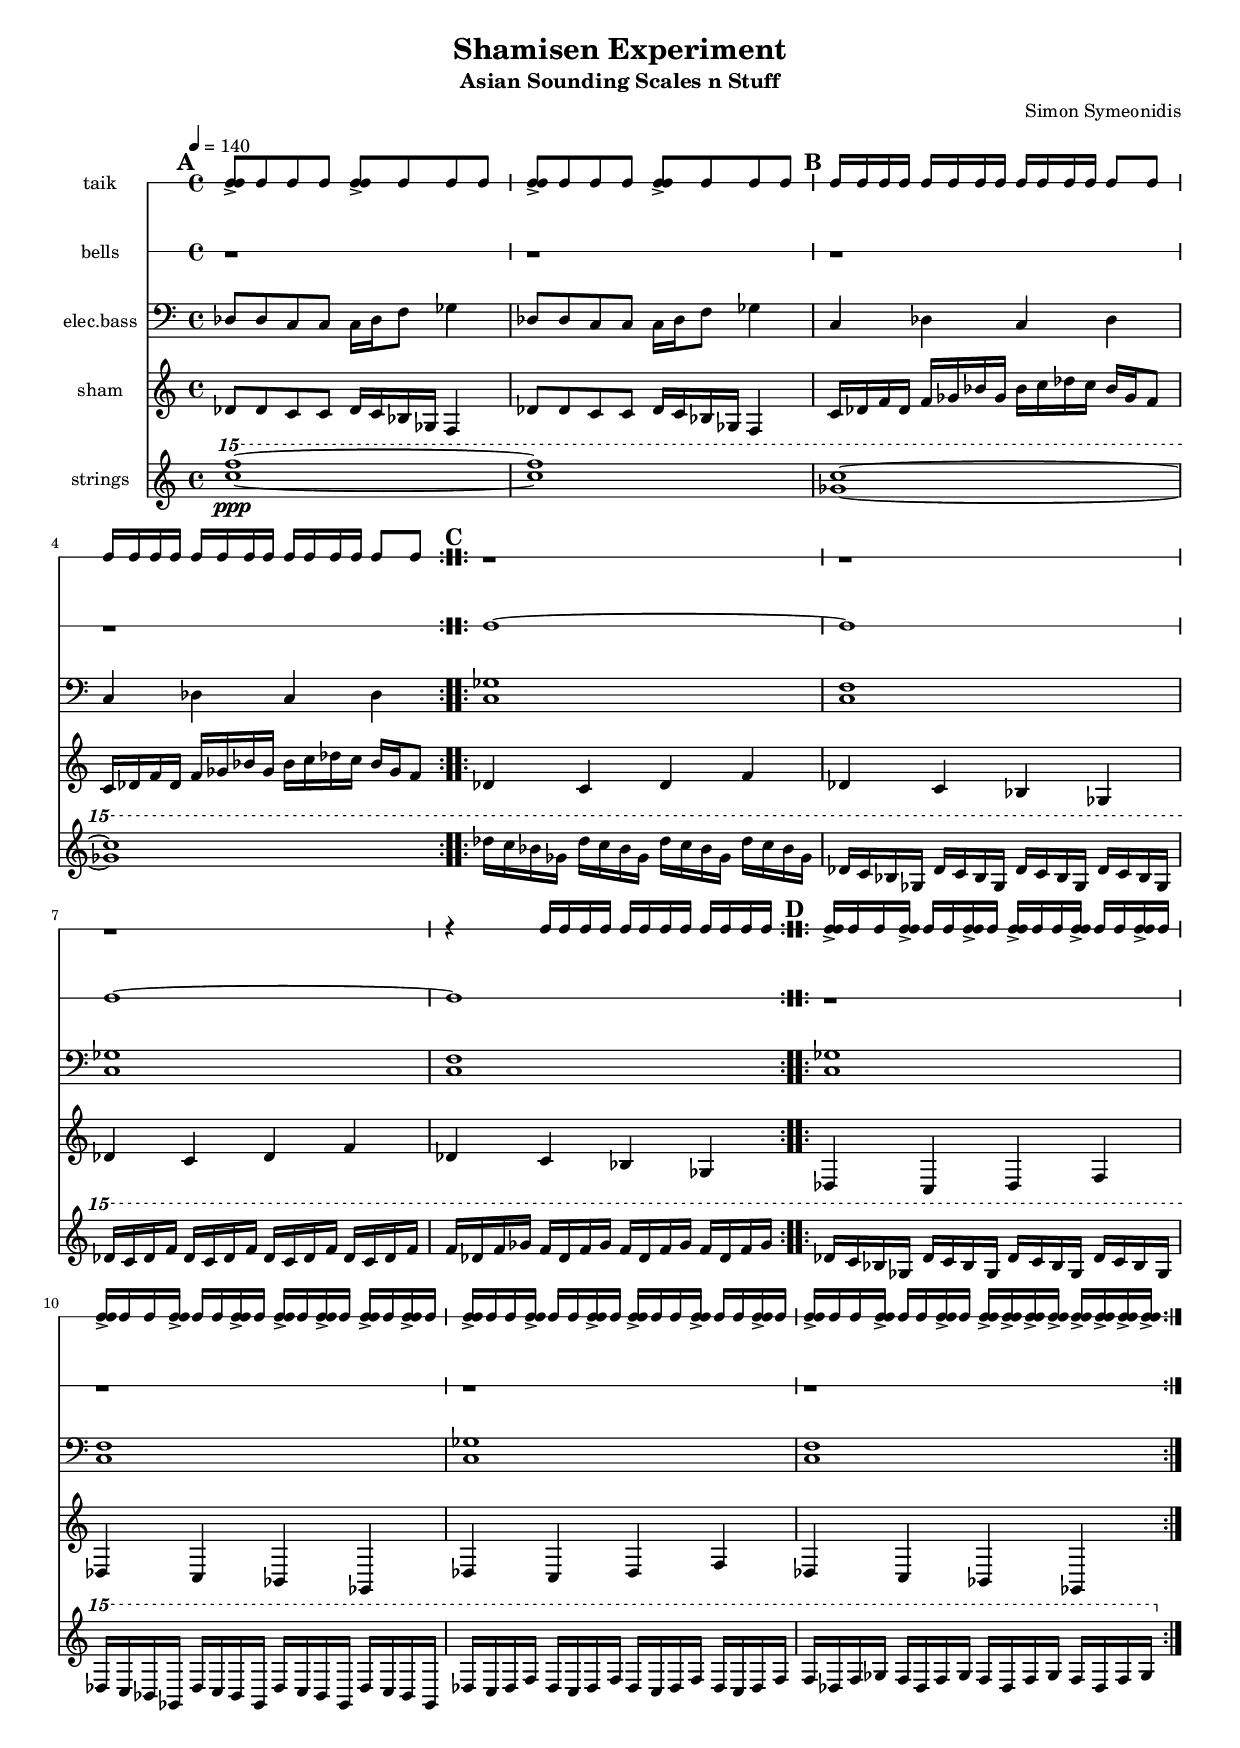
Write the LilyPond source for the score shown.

\include "articulate.ly"
\version "2.18.2"
#(set-global-staff-size 16)

\header {
  title = "Shamisen Experiment"
  subtitle = "Asian Sounding Scales n Stuff"
  composer = "Simon Symeonidis"
}

music = {
  <<
  \new RhythmicStaff \with {
    instrumentName = #"taik"
    midiInstrument = #"taiko drum"
  }
  {
    \time 4/4
    \tempo 4 = 140
    \relative c' {
      \repeat volta 2 {

        \mark \default
        <c c>8-> c c c <c c>8-> c c c |
        <c c>8-> c c c <c c>8-> c c c |

        \mark \default
        c16 c c c  c c c c  c c c c c8 c |
        c16 c c c  c c c c  c c c c c8 c |
      }

      \repeat volta 2 {
        \mark \default
        r1 |
        r1 |
        r1 |
        r4 \repeat unfold 3 { c16 c c c } |
      }

      \repeat volta 2 {
        \mark \default
        \repeat unfold 2 { <c c'>16-> c c <c c'>-> c c <c c'>-> c } |
        <c c'>16-> c c <c c'>-> c c <c c'>-> c <c c'>-> c <c c'>-> c <c c'>-> c <c c'>-> c |
        \repeat unfold 2 { <c c'>16-> c c <c c'>-> c c <c c'>-> c } |
        <c c'>16-> c c <c c'>-> c c <c c'>-> c \repeat unfold 8 { <c c'>-> } |
      }
    }
  }


  \new RhythmicStaff \with {
    instrumentName = #"bells"
    midiInstrument = #"tubular bells"
  }
  {
    \repeat volta 2 { r1 | r1 | r1 | r1 | }
    \repeat volta 2 {
      \relative c''' { c1~ | c1 | c1~ | c1 | }
    }
    \repeat volta 2 { r1 | r1 | r1 | r1 | }
  }

  \new Staff \with {
    instrumentName = #"elec.bass"
    midiInstrument = #"electric bass (pick)"
  }
  {
    \clef bass
    \time 4/4
    \repeat volta 2 {
      des8 des c c c16 des f8 ges4 |
      des8 des c c c16 des f8 ges4 |
      c4 des c des |
      c4 des c des |
    }

    \repeat volta 2 {
      <c ges>1 |
      <c f>1 |
      <c ges>1 |
      <c f>1 |
    }

    \repeat volta 2 {
      <c ges>1 |
      <c f>1 |
      <c ges>1 |
      <c f>1 |
    }
  }

  \new Staff \with {
    instrumentName = #"sham"
    midiInstrument = #"shamisen"
  }
  {
    \clef treble
    \time 4/4

    \relative c' {
      \repeat volta 2 {
        des8 des c c des16 c bes ges f4 |
        des'8 des c c des16 c bes ges f4 |
        c'16 des f des f ges bes ges bes c des c bes ges f8 |
        c16 des f des f ges bes ges bes c des c bes ges f8 |
      }

      \repeat volta 2 {
        des4 c des f |
        des4 c bes ges |
        des'4 c des f |
        des4 c bes ges |
      }

      \repeat volta 2 {
        des4 c des f |
        des4 c bes ges |
        des'4 c des f |
        des4 c bes ges |
      }
    }
  }

  \new Staff \with {
    instrumentName = #"strings"
    midiInstrument = #"string ensemble 1"
  }
  {
    \clef treble
    \time 4/4

    \ottava #+2

    \relative c'''' {
      \repeat volta 2 {
        <c f>1~\ppp |
        <c f>1|
        <c ges>1~ |
        <c ges>1 |
      }

      \repeat volta 2 {
        \repeat unfold 4 { des16 c bes ges } |
        \repeat unfold 4 { des16 c bes ges } |
        \repeat unfold 4 { des'16 c des f } |
        \repeat unfold 4 { f16 des f ges } |
      }

      \repeat volta 2 {
        \repeat unfold 4 { des16 c bes ges } |
        \repeat unfold 4 { des16 c bes ges } |
        \repeat unfold 4 { des'16 c des f } |
        \repeat unfold 4 { f16 des f ges } |
      }
    }
  }
  >>
}

\score {
  \music
  \layout { }
}

\score {
  \unfoldRepeats { \music }
  \midi { }
}